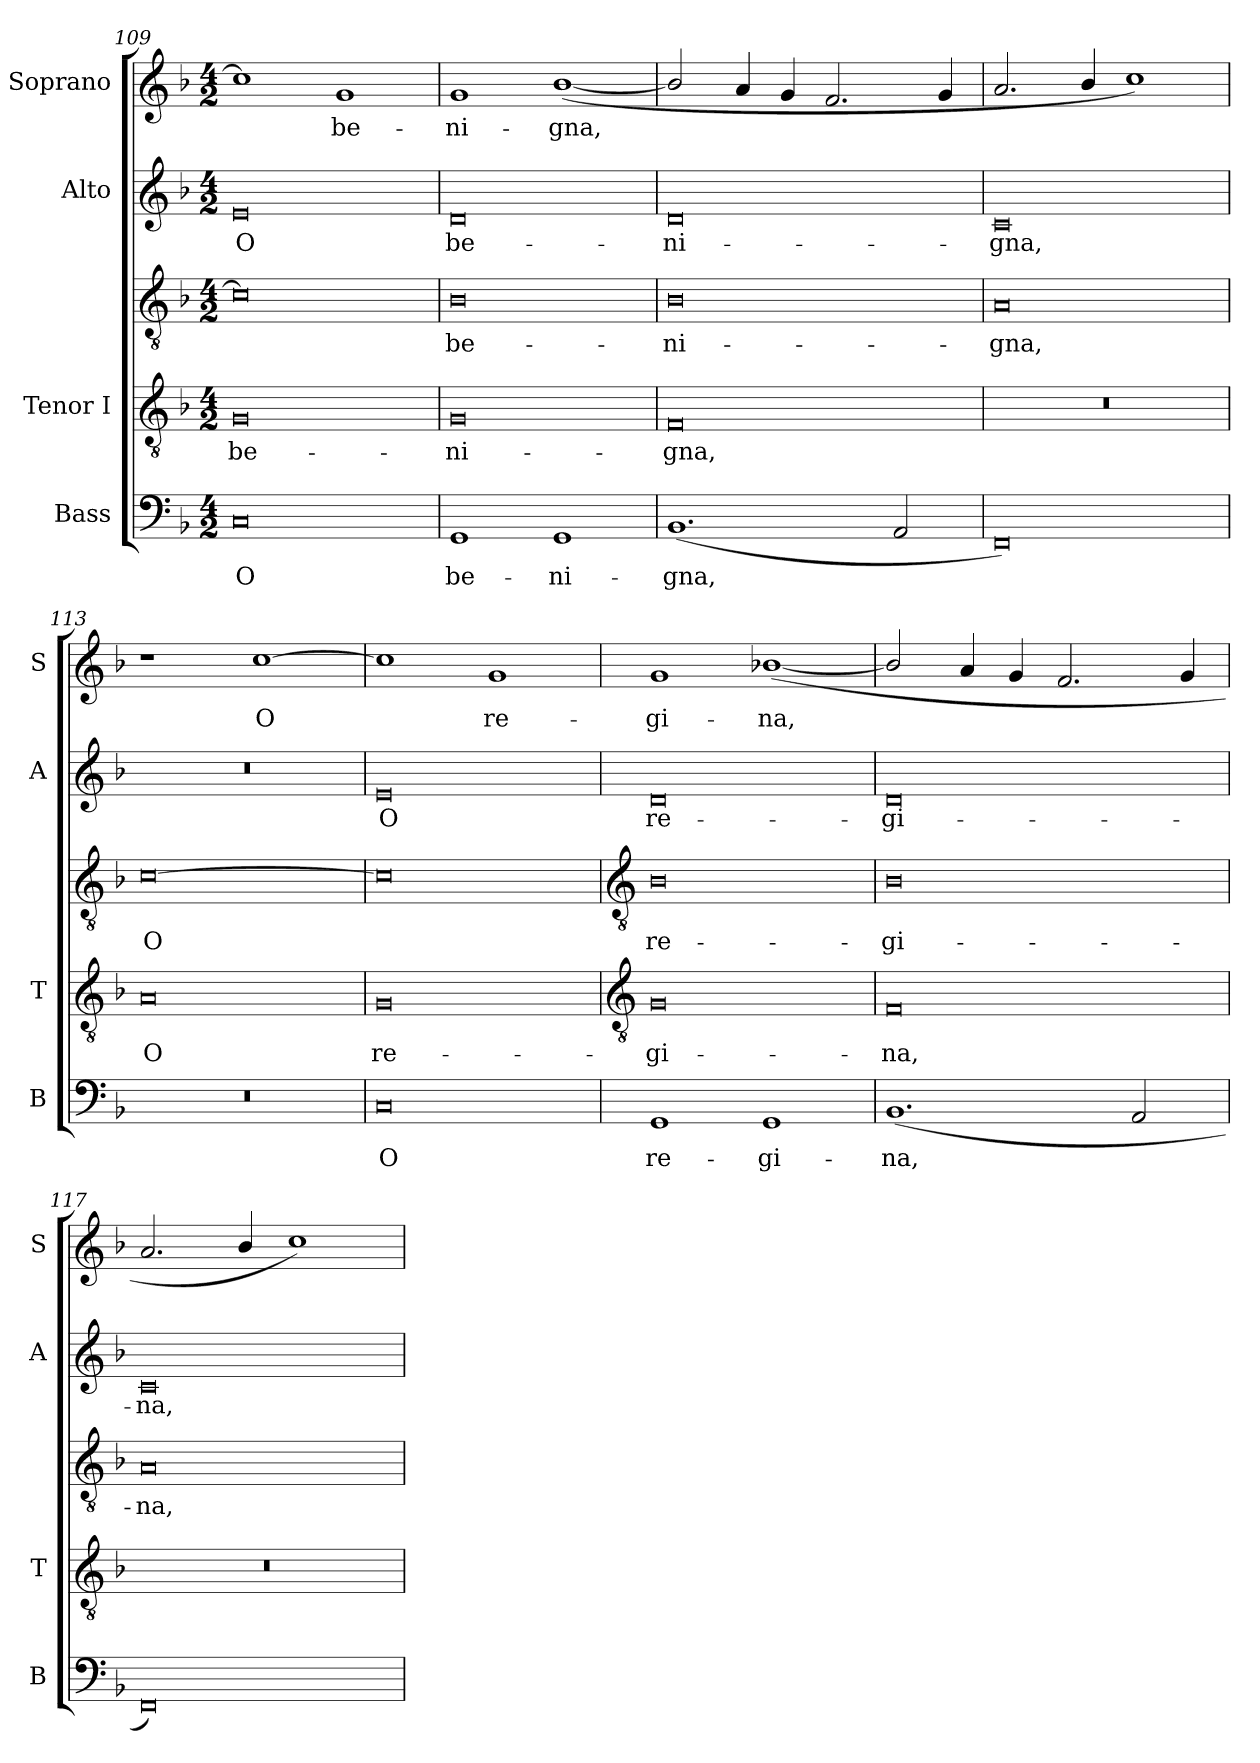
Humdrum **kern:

**kern	**text	**kern	**text	**kern	**text	**kern	**text	**kern	**text
*part4	*part4	*part3	*part3	*part3	*part3	*part2	*part2	*part1	*part1
*staff5	*staff5	*staff4	*staff4	*staff3	*staff3	*staff2	*staff2	*staff1	*staff1
*I"Bass	*	*I"Tenor I	*	*	*	*I"Alto	*	*I"Soprano	*
*I'B	*	*I'T	*	*	*	*I'A	*	*I'S	*
*clefF4	*	*clefGv2	*	*clefGv2	*	*clefG2	*	*clefG2	*
*k[b-]	*	*k[b-]	*	*k[b-]	*	*k[b-]	*	*k[b-]	*
*F:	*	*F:	*	*F:	*	*F:	*	*F:	*
*M4/2	*	*M4/2	*	*M4/2	*	*M4/2	*	*M4/2	*
=109	=109	=109	=109	=109	=109	=109	=109	=109	=109
!	!LO:LY:b	!	!LO:LY:b	!	!	!	!LO:LY:b	!	!
0C	O	0G	be-	0c]	.	0e	O	1cc]	.
!	!	!	!	!	!	!	!	!	!LO:LY:b
.	.	.	.	.	.	.	.	1g	be-
=110	=110	=110	=110	=110	=110	=110	=110	=110	=110
!	!LO:LY:b	!	!LO:LY:b	!	!LO:LY:b	!	!LO:LY:b	!	!LO:LY:b
1GG	be-	0G	-ni-	0B-	-be-	0d	be-	1g	-ni-
!	!LO:LY:b	!	!	!	!	!	!	!	!LO:LY:b
1GG	-ni-	.	.	.	.	.	.	(<[1b-/	-gna,
=111	=111	=111	=111	=111	=111	=111	=111	=111	=111
!	!LO:LY:b	!	!LO:LY:b	!	!LO:LY:b	!	!LO:LY:b	!	!
(<1.BB-	-gna,	0F	-gna,	0B-	-ni-	0d	-ni-	2b-/]	.
.	.	.	.	.	.	.	.	4a	.
.	.	.	.	.	.	.	.	4g	.
.	.	.	.	.	.	.	.	2.f	.
2AA	.	.	.	.	.	.	.	.	.
.	.	.	.	.	.	.	.	4g	.
=112	=112	=112	=112	=112	=112	=112	=112	=112	=112
!	!	!	!	!	!LO:LY:b	!	!LO:LY:b	!	!
0FF)	.	0r	.	0A	gna,	0c	-gna,	2.a	.
.	.	.	.	.	.	.	.	4b-/	.
.	.	.	.	.	.	.	.	1cc/)	.
=113	=113	=113	=113	=113	=113	=113	=113	=113	=113
!	!	!	!LO:LY:b	!	!LO:LY:b	!	!	!	!
0r	.	0A	O	[0c	O	0r	.	1r	.
!	!	!	!	!	!	!	!	!	!LO:LY:b
.	.	.	.	.	.	.	.	[1cc	O
=114	=114	=114	=114	=114	=114	=114	=114	=114	=114
!	!LO:LY:b	!	!LO:LY:b	!	!	!	!LO:LY:b	!	!
0C	O	0G	re-	0c]	.	0e	O	1cc]	.
!	!	!	!	!	!	!	!	!	!LO:LY:b
.	.	.	.	.	.	.	.	1g	re-
!!LO:LB:g=z
=115	=115	=115	=115	=115	=115	=115	=115	=115	=115
*	*	*clefGv2	*	*clefGv2	*	*	*	*	*
!	!LO:LY:b	!	!LO:LY:b	!	!LO:LY:b	!	!LO:LY:b	!	!LO:LY:b
1GG	re-	0G	-gi-	0B-	-re-	0d	re-	1g	-gi-
!	!LO:LY:b	!	!	!	!	!	!	!	!LO:LY:b
1GG	-gi-	.	.	.	.	.	.	(<[1b-X/	-na,
=116	=116	=116	=116	=116	=116	=116	=116	=116	=116
!	!LO:LY:b	!	!LO:LY:b	!	!LO:LY:b	!	!LO:LY:b	!	!
(<1.BB-	-na,	0F	-na,	0B-	-gi-	0d	-gi-	2b-/]	.
.	.	.	.	.	.	.	.	4a	.
.	.	.	.	.	.	.	.	4g	.
.	.	.	.	.	.	.	.	2.f	.
2AA	.	.	.	.	.	.	.	.	.
.	.	.	.	.	.	.	.	4g	.
=117	=117	=117	=117	=117	=117	=117	=117	=117	=117
!	!	!	!	!	!LO:LY:b	!	!LO:LY:b	!	!
0FF)	.	0r	.	0A	na,	0c	-na,	2.a	.
.	.	.	.	.	.	.	.	4b-/	.
.	.	.	.	.	.	.	.	1cc/)	.
=	=	=	=	=	=	=	=	=	=
*-	*-	*-	*-	*-	*-	*-	*-	*-	*-
